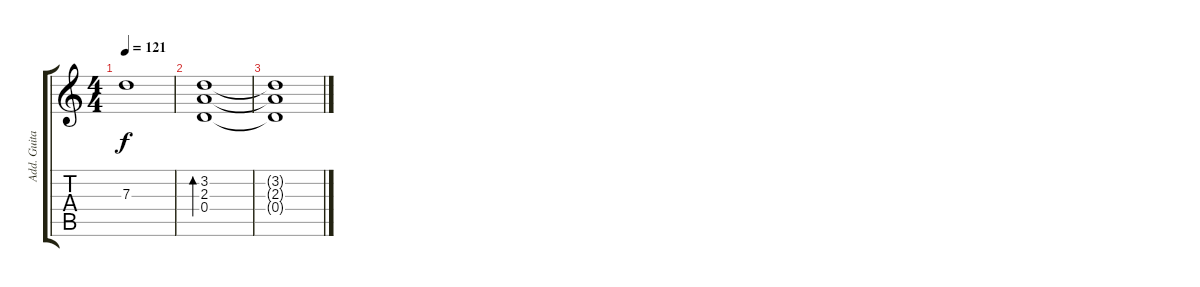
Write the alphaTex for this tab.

\track ("Add. Guitar 1" "Add. Guita") {instrument distortionguitar}
\staff {score tabs}
\tuning (E4 B3 G3 D3 A2 E2) {hide}
\ts (4 4)
\tempo 121
\clef g2
\ks c
7.3.1{dy f} |
(3.2 2.3 0.4).1{bd 120} |
(3.2{t} 2.3{t} 0.4{t}).1
